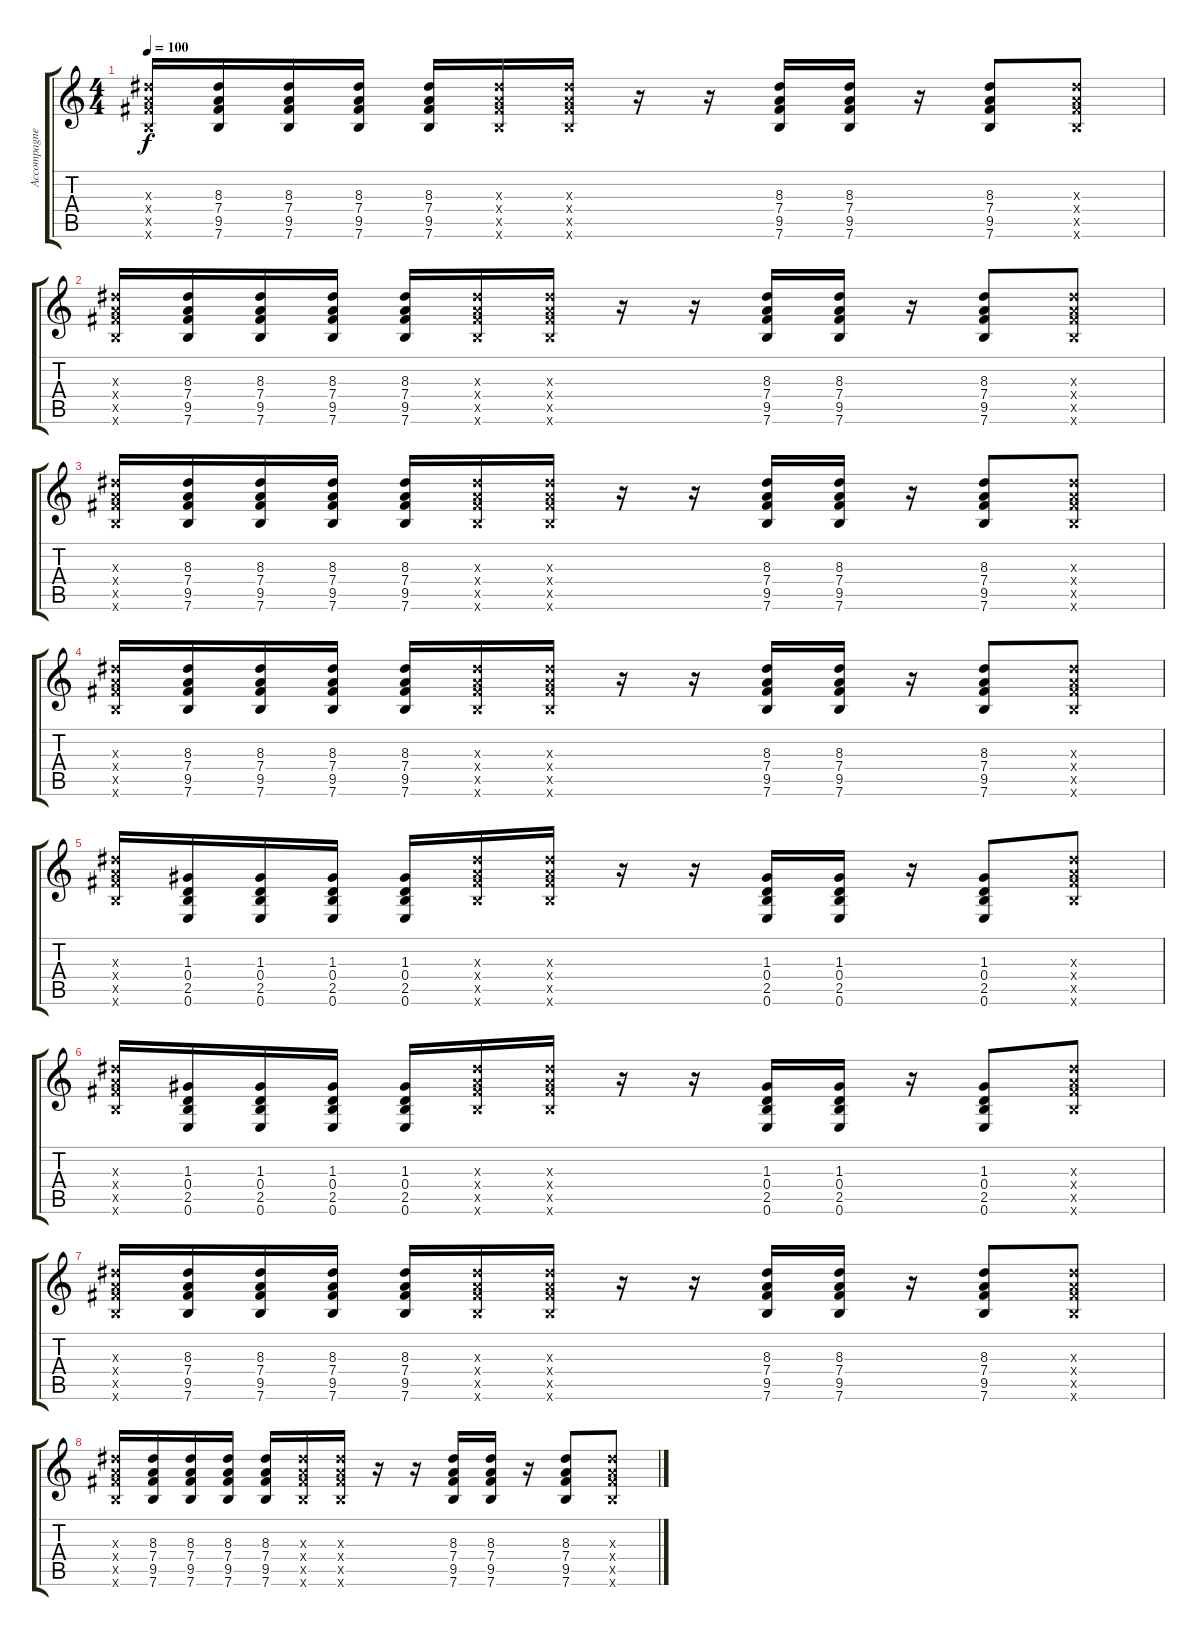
\track ("Accompagnement" "Accompagne") {instrument overdrivenguitar}
\staff {score tabs}
\tuning (E4 B3 G3 D3 A2 E2) {hide}
\ts (4 4)
\tempo 100
\clef g2
\ks c
(8.3{x} 7.4{x} 9.5{x} 7.6{x}).16{dy f} (8.3 7.4 9.5 7.6).16 (8.3 7.4 9.5 7.6).16 (8.3 7.4 9.5 7.6).16 (8.3 7.4 9.5 7.6).16 (8.3{x} 7.4{x} 9.5{x} 7.6{x}).16 (8.3{x} 7.4{x} 9.5{x} 7.6{x}).16 r.16 r.16 (8.3 7.4 9.5 7.6).16 (8.3 7.4 9.5 7.6).16 r.16 (8.3 7.4 9.5 7.6).8 (8.3{x} 7.4{x} 9.5{x} 7.6{x}).8 |
(8.3{x} 7.4{x} 9.5{x} 7.6{x}).16 (8.3 7.4 9.5 7.6).16 (8.3 7.4 9.5 7.6).16 (8.3 7.4 9.5 7.6).16 (8.3 7.4 9.5 7.6).16 (8.3{x} 7.4{x} 9.5{x} 7.6{x}).16 (8.3{x} 7.4{x} 9.5{x} 7.6{x}).16 r.16 r.16 (8.3 7.4 9.5 7.6).16 (8.3 7.4 9.5 7.6).16 r.16 (8.3 7.4 9.5 7.6).8 (8.3{x} 7.4{x} 9.5{x} 7.6{x}).8 |
(8.3{x} 7.4{x} 9.5{x} 7.6{x}).16 (8.3 7.4 9.5 7.6).16 (8.3 7.4 9.5 7.6).16 (8.3 7.4 9.5 7.6).16 (8.3 7.4 9.5 7.6).16 (8.3{x} 7.4{x} 9.5{x} 7.6{x}).16 (8.3{x} 7.4{x} 9.5{x} 7.6{x}).16 r.16 r.16 (8.3 7.4 9.5 7.6).16 (8.3 7.4 9.5 7.6).16 r.16 (8.3 7.4 9.5 7.6).8 (8.3{x} 7.4{x} 9.5{x} 7.6{x}).8 |
(8.3{x} 7.4{x} 9.5{x} 7.6{x}).16 (8.3 7.4 9.5 7.6).16 (8.3 7.4 9.5 7.6).16 (8.3 7.4 9.5 7.6).16 (8.3 7.4 9.5 7.6).16 (8.3{x} 7.4{x} 9.5{x} 7.6{x}).16 (8.3{x} 7.4{x} 9.5{x} 7.6{x}).16 r.16 r.16 (8.3 7.4 9.5 7.6).16 (8.3 7.4 9.5 7.6).16 r.16 (8.3 7.4 9.5 7.6).8 (8.3{x} 7.4{x} 9.5{x} 7.6{x}).8 |
(8.3{x} 7.4{x} 9.5{x} 7.6{x}).16 (1.3 0.4 2.5 0.6).16 (1.3 0.4 2.5 0.6).16 (1.3 0.4 2.5 0.6).16 (1.3 0.4 2.5 0.6).16 (8.3{x} 7.4{x} 9.5{x} 7.6{x}).16 (8.3{x} 7.4{x} 9.5{x} 7.6{x}).16 r.16 r.16 (1.3 0.4 2.5 0.6).16 (1.3 0.4 2.5 0.6).16 r.16 (1.3 0.4 2.5 0.6).8 (8.3{x} 7.4{x} 9.5{x} 7.6{x}).8 |
(8.3{x} 7.4{x} 9.5{x} 7.6{x}).16 (1.3 0.4 2.5 0.6).16 (1.3 0.4 2.5 0.6).16 (1.3 0.4 2.5 0.6).16 (1.3 0.4 2.5 0.6).16 (8.3{x} 7.4{x} 9.5{x} 7.6{x}).16 (8.3{x} 7.4{x} 9.5{x} 7.6{x}).16 r.16 r.16 (1.3 0.4 2.5 0.6).16 (1.3 0.4 2.5 0.6).16 r.16 (1.3 0.4 2.5 0.6).8 (8.3{x} 7.4{x} 9.5{x} 7.6{x}).8 |
(8.3{x} 7.4{x} 9.5{x} 7.6{x}).16 (8.3 7.4 9.5 7.6).16 (8.3 7.4 9.5 7.6).16 (8.3 7.4 9.5 7.6).16 (8.3 7.4 9.5 7.6).16 (8.3{x} 7.4{x} 9.5{x} 7.6{x}).16 (8.3{x} 7.4{x} 9.5{x} 7.6{x}).16 r.16 r.16 (8.3 7.4 9.5 7.6).16 (8.3 7.4 9.5 7.6).16 r.16 (8.3 7.4 9.5 7.6).8 (8.3{x} 7.4{x} 9.5{x} 7.6{x}).8 |
(8.3{x} 7.4{x} 9.5{x} 7.6{x}).16 (8.3 7.4 9.5 7.6).16 (8.3 7.4 9.5 7.6).16 (8.3 7.4 9.5 7.6).16 (8.3 7.4 9.5 7.6).16 (8.3{x} 7.4{x} 9.5{x} 7.6{x}).16 (8.3{x} 7.4{x} 9.5{x} 7.6{x}).16 r.16 r.16 (8.3 7.4 9.5 7.6).16 (8.3 7.4 9.5 7.6).16 r.16 (8.3 7.4 9.5 7.6).8 (8.3{x} 7.4{x} 9.5{x} 7.6{x}).8
